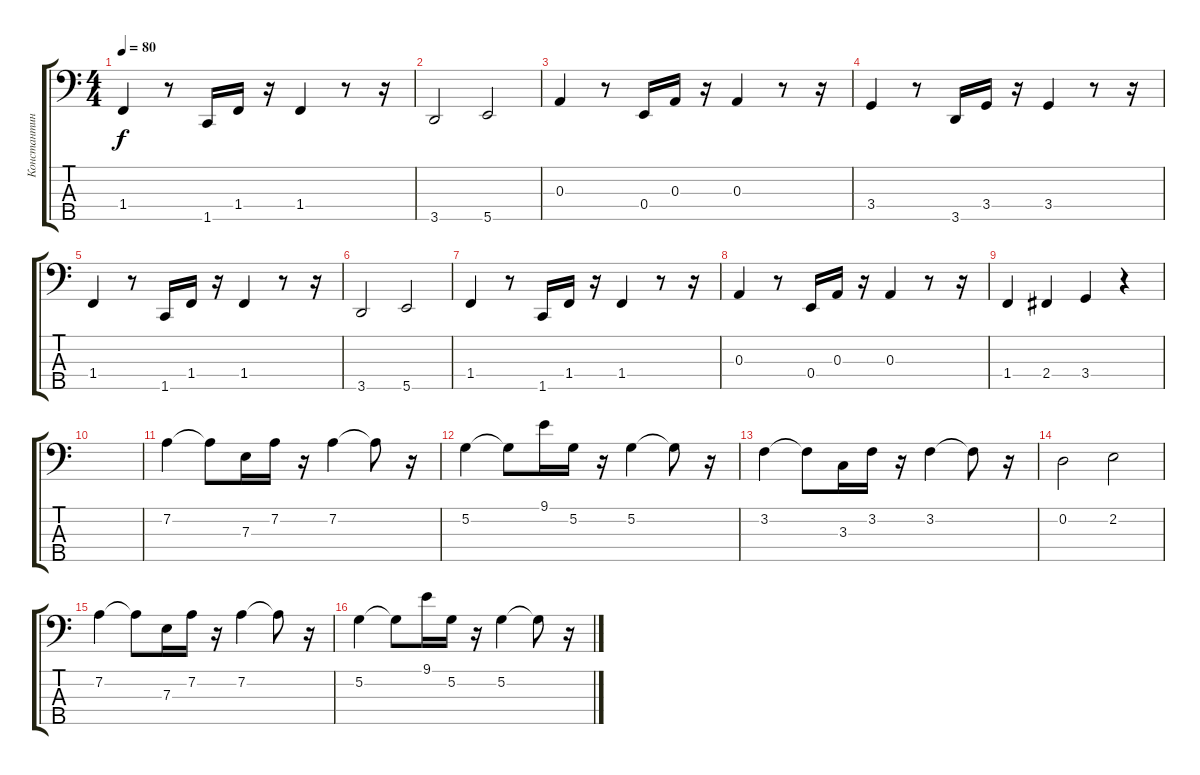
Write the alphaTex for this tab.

\track ("Константин Бекрев" "Константин") {instrument electricbasspick}
\staff {score tabs}
\tuning (G2 D2 A1 E1 B0) {hide}
\ts (4 4)
\tempo 80
\clef f4
\ks c
1.4.4{dy f} r.8 1.5.16 1.4.16 r.16 1.4.4 r.8 r.16 |
3.5.2 5.5.2 |
0.3.4 r.8 0.4.16 0.3.16 r.16 0.3.4 r.8 r.16 |
3.4.4 r.8 3.5.16 3.4.16 r.16 3.4.4 r.8 r.16 |
1.4.4 r.8 1.5.16 1.4.16 r.16 1.4.4 r.8 r.16 |
3.5.2 5.5.2 |
1.4.4 r.8 1.5.16 1.4.16 r.16 1.4.4 r.8 r.16 |
0.3.4 r.8 0.4.16 0.3.16 r.16 0.3.4 r.8 r.16 |
1.4.4 2.4.4 3.4.4 r.4 |
|
7.2.4 7.2{t}.8 7.3.16 7.2.16 r.16 7.2.4 7.2{t}.8 r.16 |
5.2.4 5.2{t}.8 9.1.16 5.2.16 r.16 5.2.4 5.2{t}.8 r.16 |
3.2.4 3.2{t}.8 3.3.16 3.2.16 r.16 3.2.4 3.2{t}.8 r.16 |
0.2.2 2.2.2 |
7.2.4 7.2{t}.8 7.3.16 7.2.16 r.16 7.2.4 7.2{t}.8 r.16 |
5.2.4 5.2{t}.8 9.1.16 5.2.16 r.16 5.2.4 5.2{t}.8 r.16
